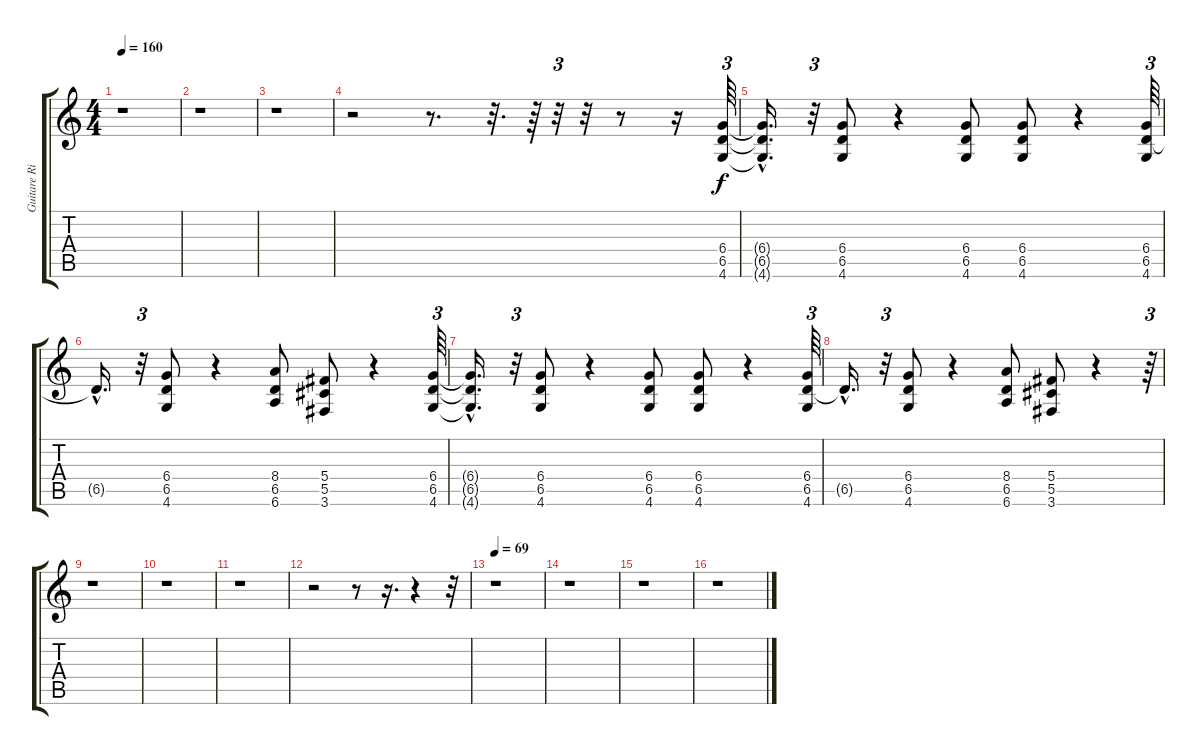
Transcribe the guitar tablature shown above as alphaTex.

\track ("Guitare Riffs" "Guitare Ri") {instrument distortionguitar}
\staff {score tabs}
\tuning (Eb4 Bb3 Gb3 Db3 Ab2 Eb2) {hide}
\ts (4 4)
\tempo 160
\clef g2
\ks c
r.1{dy f} |
r.1 |
r.1 |
r.2 r.8{d} r.32{d} r.64 r.32{tu (3 2)} r.32 r.8 r.16 (6.4 6.5 4.6).64{tu (3 2)} |
(6.4{hac t} 6.5{hac t} 4.6{hac t}).16{d} r.32{tu (3 2)} (6.4 6.5 4.6).8 r.4 (6.4 6.5 4.6).8 (6.4 6.5 4.6).8 r.4 (6.4 6.5 4.6).64{tu (3 2)} |
6.5{hac t}.16{d} r.32{tu (3 2)} (6.4 6.5 4.6).8 r.4 (8.4 6.5 6.6).8 (5.4 5.5 3.6).8 r.4 (6.4 6.5 4.6).64{tu (3 2)} |
(6.4{hac t} 6.5{hac t} 4.6{hac t}).16{d} r.32{tu (3 2)} (6.4 6.5 4.6).8 r.4 (6.4 6.5 4.6).8 (6.4 6.5 4.6).8 r.4 (6.4 6.5 4.6).64{tu (3 2)} |
6.5{hac t}.16{d} r.32{tu (3 2)} (6.4 6.5 4.6).8 r.4 (8.4 6.5 6.6).8 (5.4 5.5 3.6).8 r.4 r.64{tu (3 2)} |
r.1 |
r.1 |
r.1 |
r.2 r.8 r.16{d} r.4 r.32 |
\tempo 69
r.1 |
r.1 |
r.1 |
r.1
